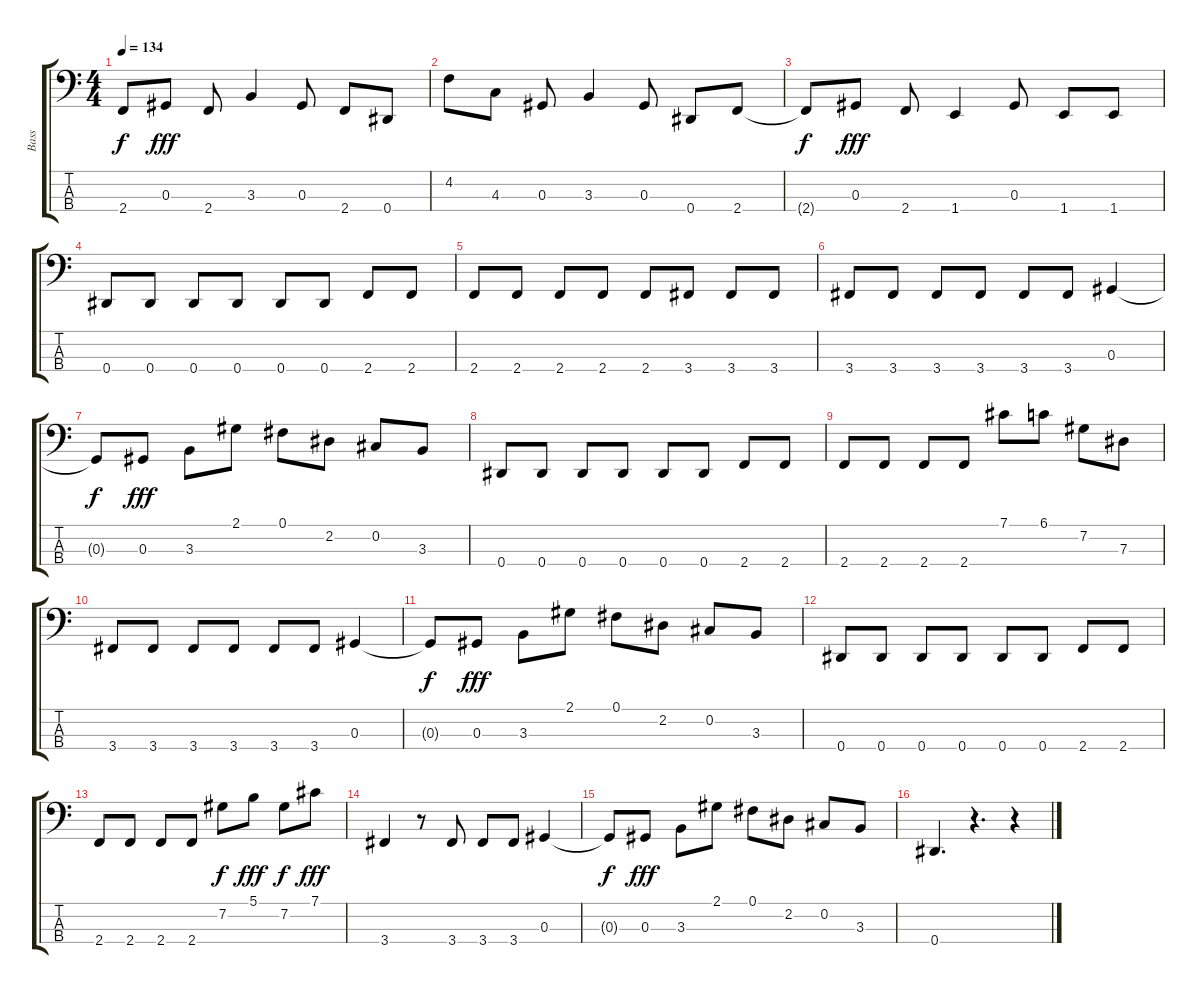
\track ("Bass" "Bass") {instrument electricbasspick}
\staff {score tabs}
\tuning (Gb2 Db2 Ab1 Eb1) {hide}
\ts (4 4)
\tempo 134
\clef f4
\ks c
2.4{t}.8{dy f} 0.3.8{dy fff} 2.4.8 3.3.4 0.3.8 2.4.8 0.4.8 |
4.2.8 4.3.8 0.3.8 3.3.4 0.3.8 0.4.8 2.4.8 |
2.4{t}.8{dy f} 0.3.8{dy fff} 2.4.8 1.4.4 0.3.8 1.4.8 1.4.8 |
0.4.8 0.4.8 0.4.8 0.4.8 0.4.8 0.4.8 2.4.8 2.4.8 |
2.4.8 2.4.8 2.4.8 2.4.8 2.4.8 3.4.8 3.4.8 3.4.8 |
3.4.8 3.4.8 3.4.8 3.4.8 3.4.8 3.4.8 0.3.4 |
0.3{t}.8{dy f} 0.3.8{dy fff} 3.3.8 2.1.8 0.1.8 2.2.8 0.2.8 3.3.8 |
0.4.8 0.4.8 0.4.8 0.4.8 0.4.8 0.4.8 2.4.8 2.4.8 |
2.4.8 2.4.8 2.4.8 2.4.8 7.1.8 6.1.8 7.2.8 7.3.8 |
3.4.8 3.4.8 3.4.8 3.4.8 3.4.8 3.4.8 0.3.4 |
0.3{t}.8{dy f} 0.3.8{dy fff} 3.3.8 2.1.8 0.1.8 2.2.8 0.2.8 3.3.8 |
0.4.8 0.4.8 0.4.8 0.4.8 0.4.8 0.4.8 2.4.8 2.4.8 |
2.4.8 2.4.8 2.4.8 2.4.8 7.2.8{dy f} 5.1.8{dy fff} 7.2.8{dy f} 7.1.8{dy fff} |
3.4.4 r.8 3.4.8 3.4.8 3.4.8 0.3.4 |
0.3{t}.8{dy f} 0.3.8{dy fff} 3.3.8 2.1.8 0.1.8 2.2.8 0.2.8 3.3.8 |
0.4.4{d} r.4{d} r.4
